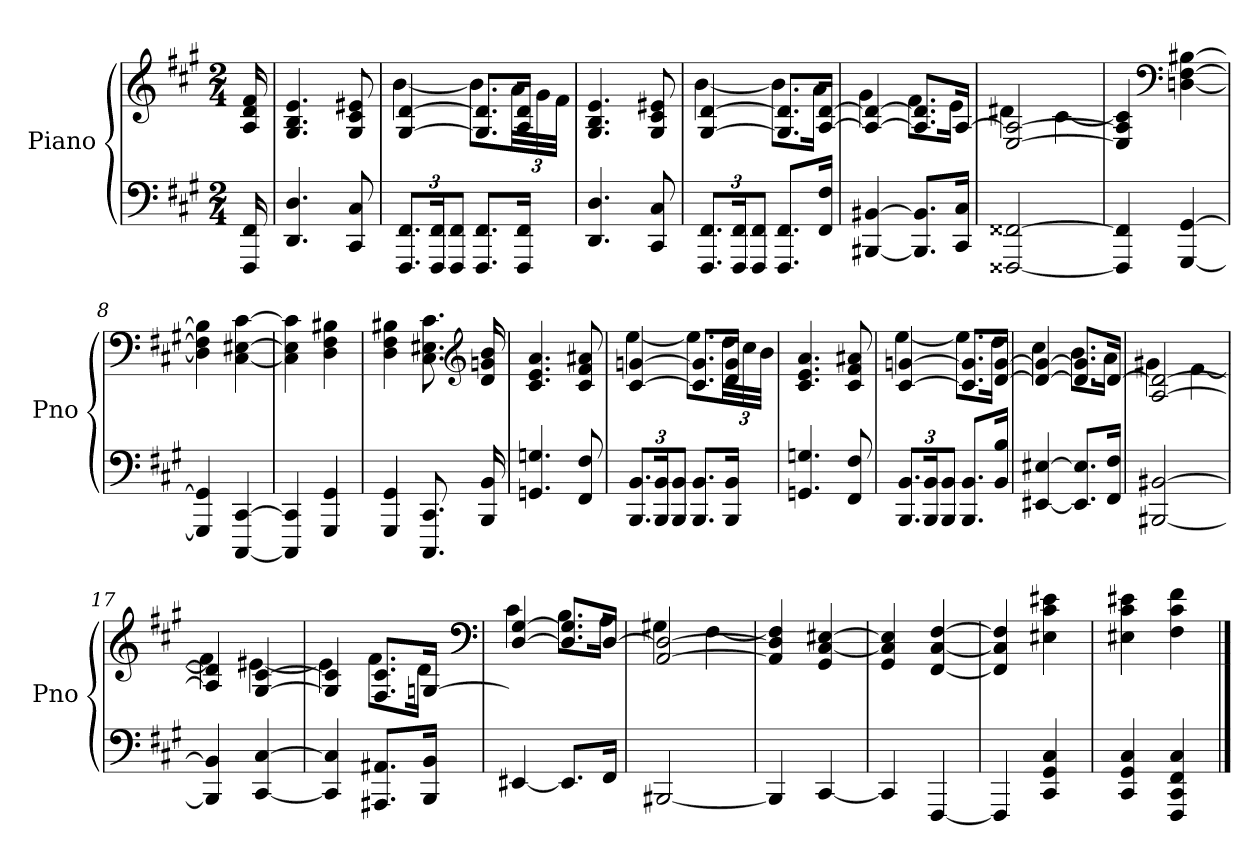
**kern	**kern
*part1	*part1
*staff2	*staff1
*I"Piano	*
*I'Pno	*
*clefF4	*clefG2
*k[f#c#g#]	*k[f#c#g#]
*f#:	*f#:
*M2/4	*M2/4
=	=
16FFF# 16FF#	16A 16d 16f#
=1	=1
4.DD 4.D	4.G# 4.B 4.e
8CC# 8C#	8G# 8c# 8e#X
=2	=2
*	*^
12.FFF# 12.FF#L	[4G# [4d	[4b
24FFF# 24FF#K	.	.
12FFF# 12FF#J	.	.
8.FFF# 8.FF#L	8.G#] 8.d]L	8.bL]
16FFF# 16FF#Jk	16A 16dJk	48aLL
.	.	48g#
.	.	48f#JJJ
*	*v	*v
=3	=3
4.DD 4.D	4.G# 4.B 4.e
8CC# 8C#	8G# 8c# 8e#X
=4	=4
*	*^
12.FFF# 12.FF#L	[4G# [4d	[4b
24FFF# 24FF#K	.	.
12FFF# 12FF#J	.	.
8.FFF# 8.FF#L	8.G#] 8.d]L	8.bL]
16FF# 16F#Jk	[16A [16dJk	16aJk
=5	=5	=5
[4BBB#X [4BB#X	4A_ 4d_	4g#
8.BBB#] 8.BB#]L	8.A] 8.d]L	8.f#L
16CC# 16C#Jk	[16AJk	16eJk
=6	=6	=6
[2FFF##X [2FF##X	[2E 2A_	4d#X
.	.	[4c#
*	*v	*v
=7	=7
4FFF##] 4FF##]	4E] 4A] 4c#]
*	*clefF4
[4GGG# [4GG#	[4Dn [4F# [4B#X
=8	=8
4GGG#] 4GG#]	4D] 4F#] 4B#]
[4CCC# [4CC#	[4C# [4E#X [4c#
=9	=9
4CCC#] 4CC#]	4C#] 4E#] 4c#]
4GGG# 4GG#	4D 4F# 4B#X
=10	=10
4GGG# 4GG#	4D 4F# 4B#X
8.CCC# 8.CC#	8.C# 8.E#X 8.c#
*	*clefG2
16BBB 16BB	16d 16gn 16b
=11	=11
4.GGn 4.Gn	4.c# 4.e 4.a
8FF# 8F#	8c# 8f# 8a#X
=12	=12
*	*^
12.BBB 12.BBL	[4c# [4gn	[4ee
24BBB 24BBK	.	.
12BBB 12BBJ	.	.
8.BBB 8.BBL	8.c#] 8.g]L	8.eeL]
16BBB 16BBJk	16d 16gJk	48ddLL
.	.	48cc#
.	.	48bJJJ
*	*v	*v
=13	=13
4.GGn 4.Gn	4.c# 4.e 4.a
8FF# 8F#	8c# 8f# 8a#X
=14	=14
*	*^
12.BBB 12.BBL	[4c# [4gn	[4ee
24BBB 24BBK	.	.
12BBB 12BBJ	.	.
8.BBB 8.BBL	8.c#] 8.g]L	8.eeL]
16BB 16BJk	[16d [16gJk	16ddJk
=15	=15	=15
[4EE#X [4E#X	4d_ 4g_	4cc#
8.EE#] 8.E#]L	8.d] 8.g]L	8.bL
16FF# 16F#Jk	[16dJk	16aJk
=16	=16	=16
[2BBB#X [2BB#X	[2A 2d_	4g#X
.	.	[4f#
=17	=17	=17
4BBB#] 4BB#]	4A] 4d]	4f#]
[4CC# [4C#	[4G# [4c#	[4e#X
=18	=18	=18
4CC#] 4C#]	4G#] 4c#]	4e#]
8.AAA#X 8.AA#XL	8.F# 8.c#L	8.f#L
16BBB 16BBJk	[16GnJk	16dJk
*	*clefF4	*
=19	=19	=19
[4EE#X	[4D 4G_	4c#
8.EE#L]	8.D] 8.G]L	8.BL
16FF#Jk	[16DJk	16AJk
=20	=20	=20
[2BBB#X	[2AA 2D_	4G#X
.	.	[4F#
*	*v	*v
=21	=21
4BBB#]	4AA] 4D] 4F#]
[4CC#	4GG# [4C# [4E#X
=22	=22
4CC#]	4GG# 4C#] 4E#]
[4FFF#	[4FF# [4C# [4F#
=23	=23
4FFF#]	4FF#] 4C#] 4F#]
4CC# 4GG# 4C#	4E#X 4c# 4e#X
=24	=24
4CC# 4GG# 4C#	4E#X 4c# 4e#X
4FFF# 4CC# 4FF# 4C#	4F# 4c# 4f#
==	==
*-	*-
